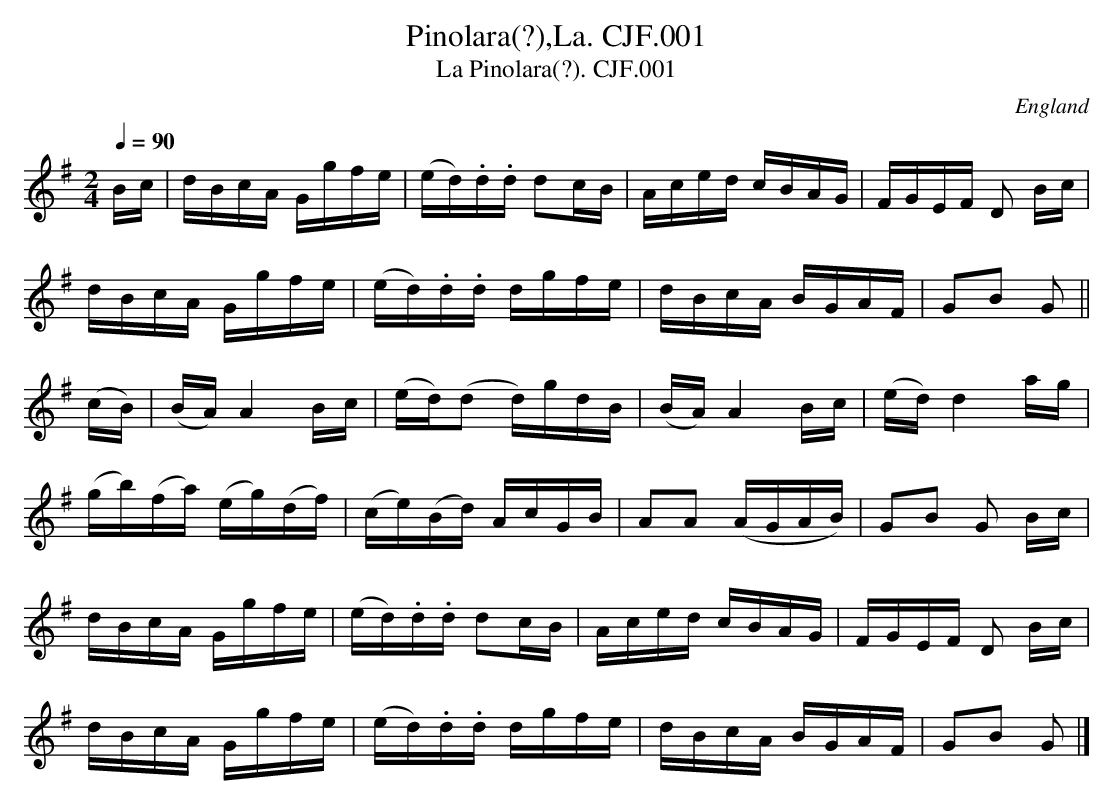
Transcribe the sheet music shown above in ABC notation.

X:1
T:Pinolara(?),La. CJF.001
T:La Pinolara(?). CJF.001
L:1/16
M:2/4
O:England
Q:1/4=90
K:G
Bc|dBcA Ggfe|(ed).d.d d2cB|Aced cBAG|FGEF D2 Bc|!
dBcA Ggfe|(ed).d.d dgfe|dBcA BGAF|G2B2 G2||!
(cB)|(BA)A4Bc|(ed)(d2 d)gdB|(BA)A4Bc|(ed)d4ag|!
(gb)(fa) (eg)(df)|(ce)(Bd) AcGB|A2A2 (AGAB)|G2B2 G2 Bc|!
dBcA Ggfe|(ed).d.d d2cB|Aced cBAG|FGEF D2 Bc|!
dBcA Ggfe|(ed).d.d dgfe|dBcA BGAF|G2B2 G2|]
